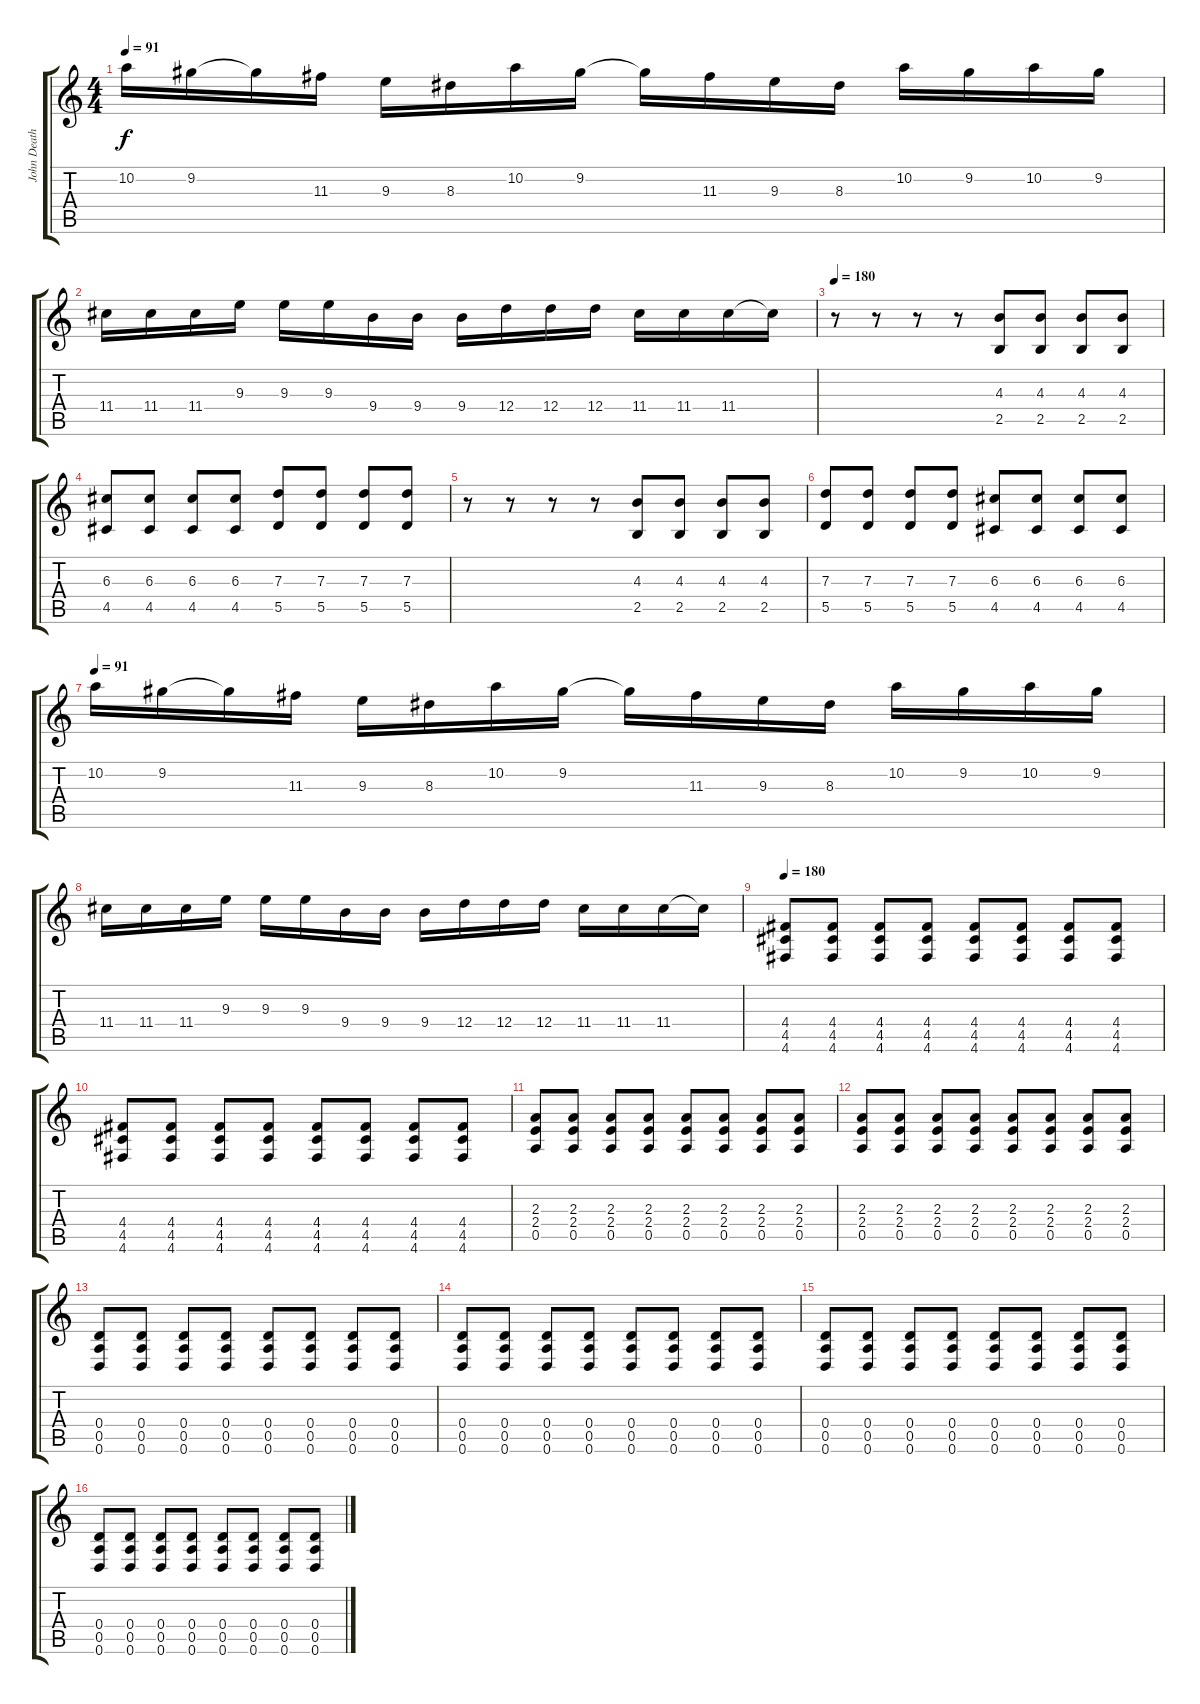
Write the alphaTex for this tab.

\track ("John Death (Lead)" "John Death") {instrument overdrivenguitar}
\staff {score tabs}
\tuning (E4 B3 G3 D3 A2 D2) {hide}
\ts (4 4)
\tempo 91
\clef g2
\ks c
10.2.16{dy f} 9.2.16 9.2{t}.16 11.3.16 9.3.16 8.3.16 10.2.16 9.2.16 9.2{t}.16 11.3.16 9.3.16 8.3.16 10.2.16 9.2.16 10.2.16 9.2.16 |
11.4.16 11.4.16 11.4.16 9.3.16 9.3.16 9.3.16 9.4.16 9.4.16 9.4.16 12.4.16 12.4.16 12.4.16 11.4.16 11.4.16 11.4.16 11.4{t}.16 |
\tempo 180
r.8 r.8 r.8 r.8 (4.3 2.5).8 (4.3 2.5).8 (4.3 2.5).8 (4.3 2.5).8 |
(6.3 4.5).8 (6.3 4.5).8 (6.3 4.5).8 (6.3 4.5).8 (7.3 5.5).8 (7.3 5.5).8 (7.3 5.5).8 (7.3 5.5).8 |
r.8 r.8 r.8 r.8 (4.3 2.5).8 (4.3 2.5).8 (4.3 2.5).8 (4.3 2.5).8 |
(7.3 5.5).8 (7.3 5.5).8 (7.3 5.5).8 (7.3 5.5).8 (6.3 4.5).8 (6.3 4.5).8 (6.3 4.5).8 (6.3 4.5).8 |
\tempo 91
10.2.16 9.2.16 9.2{t}.16 11.3.16 9.3.16 8.3.16 10.2.16 9.2.16 9.2{t}.16 11.3.16 9.3.16 8.3.16 10.2.16 9.2.16 10.2.16 9.2.16 |
11.4.16 11.4.16 11.4.16 9.3.16 9.3.16 9.3.16 9.4.16 9.4.16 9.4.16 12.4.16 12.4.16 12.4.16 11.4.16 11.4.16 11.4.16 11.4{t}.16 |
\tempo 180
(4.4 4.5 4.6).8 (4.4 4.5 4.6).8 (4.4 4.5 4.6).8 (4.4 4.5 4.6).8 (4.4 4.5 4.6).8 (4.4 4.5 4.6).8 (4.4 4.5 4.6).8 (4.4 4.5 4.6).8 |
(4.4 4.5 4.6).8 (4.4 4.5 4.6).8 (4.4 4.5 4.6).8 (4.4 4.5 4.6).8 (4.4 4.5 4.6).8 (4.4 4.5 4.6).8 (4.4 4.5 4.6).8 (4.4 4.5 4.6).8 |
(2.3 2.4 0.5).8 (2.3 2.4 0.5).8 (2.3 2.4 0.5).8 (2.3 2.4 0.5).8 (2.3 2.4 0.5).8 (2.3 2.4 0.5).8 (2.3 2.4 0.5).8 (2.3 2.4 0.5).8 |
(2.3 2.4 0.5).8 (2.3 2.4 0.5).8 (2.3 2.4 0.5).8 (2.3 2.4 0.5).8 (2.3 2.4 0.5).8 (2.3 2.4 0.5).8 (2.3 2.4 0.5).8 (2.3 2.4 0.5).8 |
(0.4 0.5 0.6).8 (0.4 0.5 0.6).8 (0.4 0.5 0.6).8 (0.4 0.5 0.6).8 (0.4 0.5 0.6).8 (0.4 0.5 0.6).8 (0.4 0.5 0.6).8 (0.4 0.5 0.6).8 |
(0.4 0.5 0.6).8 (0.4 0.5 0.6).8 (0.4 0.5 0.6).8 (0.4 0.5 0.6).8 (0.4 0.5 0.6).8 (0.4 0.5 0.6).8 (0.4 0.5 0.6).8 (0.4 0.5 0.6).8 |
(0.4 0.5 0.6).8 (0.4 0.5 0.6).8 (0.4 0.5 0.6).8 (0.4 0.5 0.6).8 (0.4 0.5 0.6).8 (0.4 0.5 0.6).8 (0.4 0.5 0.6).8 (0.4 0.5 0.6).8 |
(0.4 0.5 0.6).8 (0.4 0.5 0.6).8 (0.4 0.5 0.6).8 (0.4 0.5 0.6).8 (0.4 0.5 0.6).8 (0.4 0.5 0.6).8 (0.4 0.5 0.6).8 (0.4 0.5 0.6).8
